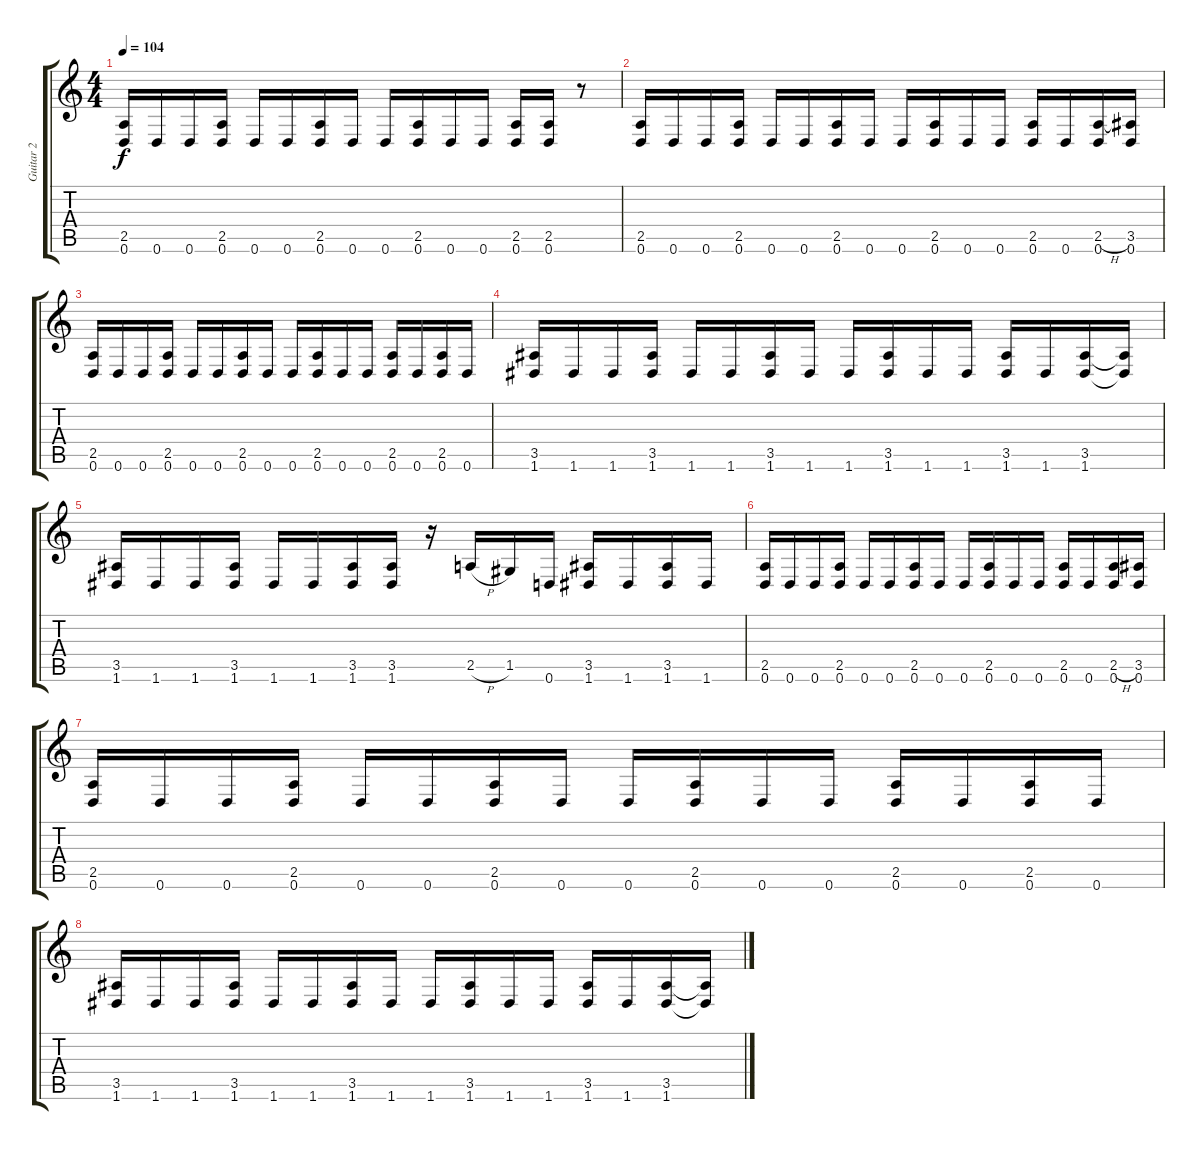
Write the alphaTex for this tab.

\track ("Guitar 2" "Guitar 2") {instrument distortionguitar}
\staff {score tabs}
\tuning (D4 A3 F3 C3 G2 D2) {hide}
\ts (4 4)
\tempo 104
\clef g2
\ks c
(2.5 0.6).16{dy f} 0.6.16 0.6.16 (2.5 0.6).16 0.6.16 0.6.16 (2.5 0.6).16 0.6.16 0.6.16 (2.5 0.6).16 0.6.16 0.6.16 (2.5 0.6).16 (2.5 0.6).16 r.8 |
(2.5 0.6).16 0.6.16 0.6.16 (2.5 0.6).16 0.6.16 0.6.16 (2.5 0.6).16 0.6.16 0.6.16 (2.5 0.6).16 0.6.16 0.6.16 (2.5 0.6).16 0.6.16 (2.5{h} 0.6).16 (3.5 0.6).16 |
(2.5 0.6).16 0.6.16 0.6.16 (2.5 0.6).16 0.6.16 0.6.16 (2.5 0.6).16 0.6.16 0.6.16 (2.5 0.6).16 0.6.16 0.6.16 (2.5 0.6).16 0.6.16 (2.5 0.6).16 0.6.16 |
(3.5 1.6).16 1.6.16 1.6.16 (3.5 1.6).16 1.6.16 1.6.16 (3.5 1.6).16 1.6.16 1.6.16 (3.5 1.6).16 1.6.16 1.6.16 (3.5 1.6).16 1.6.16 (3.5 1.6).16 (3.5{t} 1.6{t}).16 |
(3.5 1.6).16 1.6.16 1.6.16 (3.5 1.6).16 1.6.16 1.6.16 (3.5 1.6).16 (3.5 1.6).16 r.16 2.5{h}.16 1.5.16 0.6.16 (3.5 1.6).16 1.6.16 (3.5 1.6).16 1.6.16 |
(2.5 0.6).16 0.6.16 0.6.16 (2.5 0.6).16 0.6.16 0.6.16 (2.5 0.6).16 0.6.16 0.6.16 (2.5 0.6).16 0.6.16 0.6.16 (2.5 0.6).16 0.6.16 (2.5{h} 0.6).16 (3.5 0.6).16 |
(2.5 0.6).16 0.6.16 0.6.16 (2.5 0.6).16 0.6.16 0.6.16 (2.5 0.6).16 0.6.16 0.6.16 (2.5 0.6).16 0.6.16 0.6.16 (2.5 0.6).16 0.6.16 (2.5 0.6).16 0.6.16 |
(3.5 1.6).16 1.6.16 1.6.16 (3.5 1.6).16 1.6.16 1.6.16 (3.5 1.6).16 1.6.16 1.6.16 (3.5 1.6).16 1.6.16 1.6.16 (3.5 1.6).16 1.6.16 (3.5 1.6).16 (3.5{t} 1.6{t}).16
